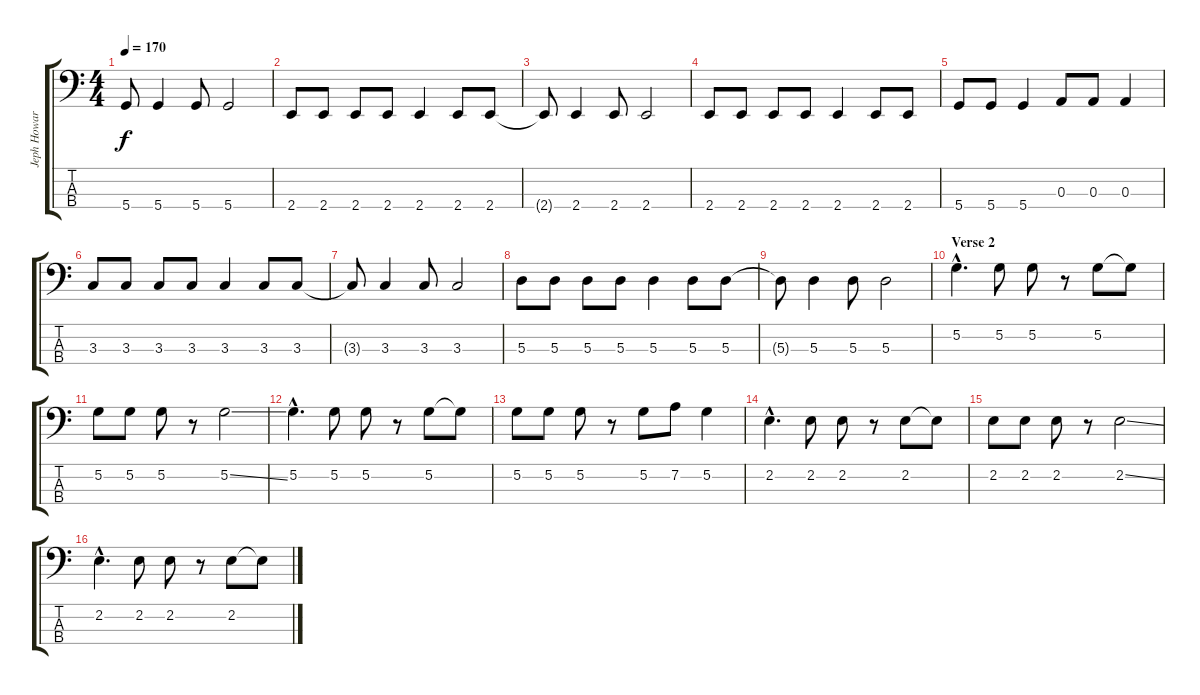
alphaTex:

\track ("Jeph Howard" "Jeph Howar") {instrument electricbasspick}
\staff {score tabs}
\tuning (G2 D2 A1 D1) {hide}
\ts (4 4)
\tempo 170
\clef f4
\ks c
5.4{t}.8{dy f} 5.4.4 5.4.8 5.4.2 |
2.4.8 2.4.8 2.4.8 2.4.8 2.4.4 2.4.8 2.4.8 |
2.4{t}.8 2.4.4 2.4.8 2.4.2 |
2.4.8 2.4.8 2.4.8 2.4.8 2.4.4 2.4.8 2.4.8 |
5.4.8 5.4.8 5.4.4 0.3.8 0.3.8 0.3.4 |
3.3.8 3.3.8 3.3.8 3.3.8 3.3.4 3.3.8 3.3.8 |
3.3{t}.8 3.3.4 3.3.8 3.3.2 |
5.3.8 5.3.8 5.3.8 5.3.8 5.3.4 5.3.8 5.3.8 |
5.3{t}.8 5.3.4 5.3.8 5.3.2 |
\section ("" "Verse 2")
5.2{hac}.4{d} 5.2.8 5.2.8 r.8 5.2.8 5.2{t}.8 |
5.2.8 5.2.8 5.2.8 r.8 5.2{ss}.2 |
5.2{hac}.4{d} 5.2.8 5.2.8 r.8 5.2.8 5.2{t}.8 |
5.2.8 5.2.8 5.2.8 r.8 5.2.8 7.2.8 5.2.4 |
2.2{hac}.4{d} 2.2.8 2.2.8 r.8 2.2.8 2.2{t}.8 |
2.2.8 2.2.8 2.2.8 r.8 2.2{ss}.2 |
2.2{hac}.4{d} 2.2.8 2.2.8 r.8 2.2.8 2.2{t}.8
